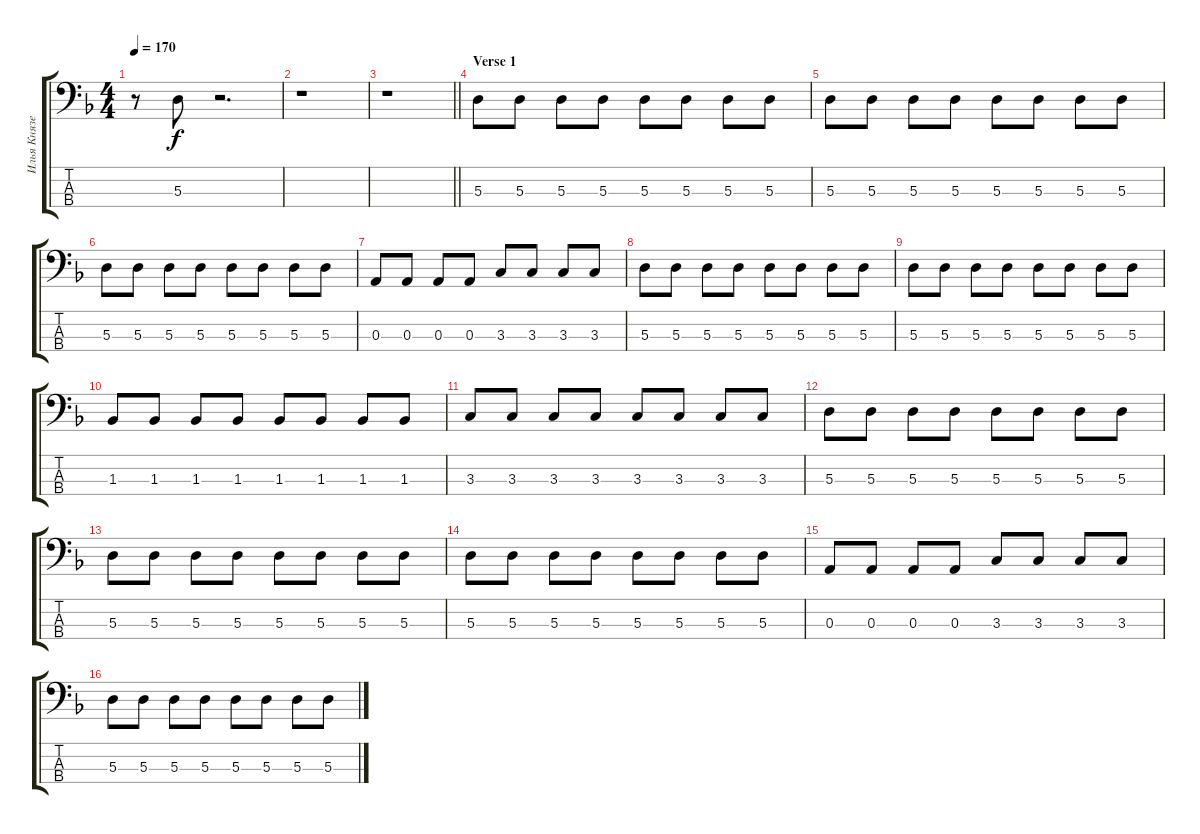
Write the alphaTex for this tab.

\track ("Илья Князев" "Илья Князе") {instrument electricbasspick}
\staff {score tabs}
\tuning (G2 D2 A1 E1) {hide}
\ts (4 4)
\tempo 170
\clef f4
\ks f
r.8{dy f} 5.3.8 r.2{d} |
r.1 |
\barLineRight lightlight
r.1 |
\section ("" "Verse 1")
5.3.8 5.3.8 5.3.8 5.3.8 5.3.8 5.3.8 5.3.8 5.3.8 |
5.3.8 5.3.8 5.3.8 5.3.8 5.3.8 5.3.8 5.3.8 5.3.8 |
5.3.8 5.3.8 5.3.8 5.3.8 5.3.8 5.3.8 5.3.8 5.3.8 |
0.3.8 0.3.8 0.3.8 0.3.8 3.3.8 3.3.8 3.3.8 3.3.8 |
5.3.8 5.3.8 5.3.8 5.3.8 5.3.8 5.3.8 5.3.8 5.3.8 |
5.3.8 5.3.8 5.3.8 5.3.8 5.3.8 5.3.8 5.3.8 5.3.8 |
1.3.8 1.3.8 1.3.8 1.3.8 1.3.8 1.3.8 1.3.8 1.3.8 |
3.3.8 3.3.8 3.3.8 3.3.8 3.3.8 3.3.8 3.3.8 3.3.8 |
5.3.8 5.3.8 5.3.8 5.3.8 5.3.8 5.3.8 5.3.8 5.3.8 |
5.3.8 5.3.8 5.3.8 5.3.8 5.3.8 5.3.8 5.3.8 5.3.8 |
5.3.8 5.3.8 5.3.8 5.3.8 5.3.8 5.3.8 5.3.8 5.3.8 |
0.3.8 0.3.8 0.3.8 0.3.8 3.3.8 3.3.8 3.3.8 3.3.8 |
5.3.8 5.3.8 5.3.8 5.3.8 5.3.8 5.3.8 5.3.8 5.3.8
